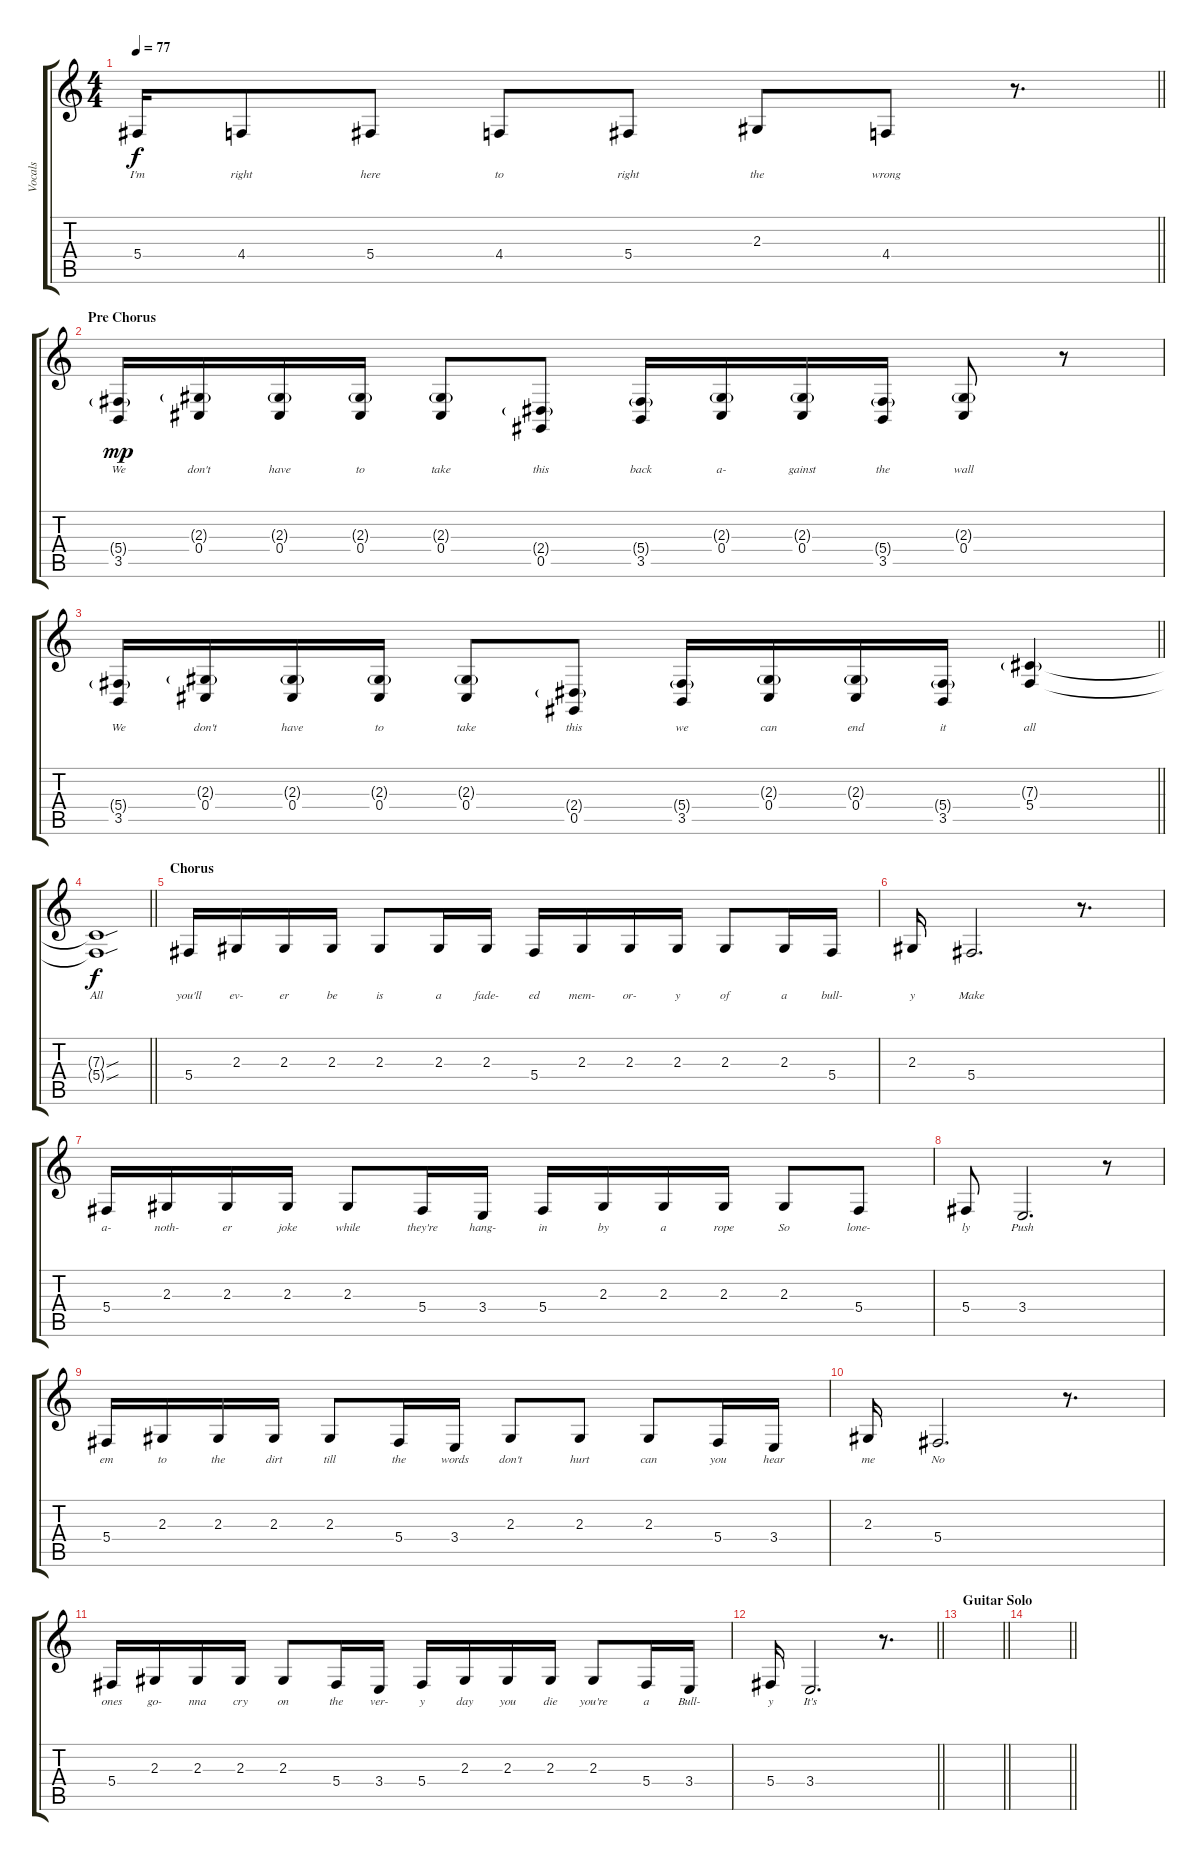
\track ("Vocals" "Vocals") {instrument bassoon}
\staff {score tabs}
\tuning (Eb4 Bb3 Gb3 Db3 Ab2 Eb2) {hide}
\ts (4 4)
\tempo 77
\clef g2
\barLineRight lightlight
\ks c
5.4.16{lyrics (0 "I'm") lyrics (1 "") lyrics (2 "") lyrics (3 "") lyrics (4 "") dy f} 4.4.8{lyrics (0 "right") lyrics (1 "") lyrics (2 "") lyrics (3 "") lyrics (4 "")} 5.4.8{lyrics (0 "here") lyrics (1 "") lyrics (2 "") lyrics (3 "") lyrics (4 "")} 4.4.8{lyrics (0 "to") lyrics (1 "") lyrics (2 "") lyrics (3 "") lyrics (4 "")} 5.4.8{lyrics (0 "right") lyrics (1 "") lyrics (2 "") lyrics (3 "") lyrics (4 "")} 2.3.8{lyrics (0 "the") lyrics (1 "") lyrics (2 "") lyrics (3 "") lyrics (4 "")} 4.4.8{lyrics (0 "wrong") lyrics (1 "") lyrics (2 "") lyrics (3 "") lyrics (4 "")} r.8{d} |
\section ("" "Pre Chorus")
(5.4{g} 3.5).16{lyrics (0 "We") lyrics (1 "") lyrics (2 "") lyrics (3 "") lyrics (4 "") dy mp} (2.3{g} 0.4).16{lyrics (0 "don't") lyrics (1 "") lyrics (2 "") lyrics (3 "") lyrics (4 "")} (2.3{g} 0.4).16{lyrics (0 "have") lyrics (1 "") lyrics (2 "") lyrics (3 "") lyrics (4 "")} (2.3{g} 0.4).16{lyrics (0 "to") lyrics (1 "") lyrics (2 "") lyrics (3 "") lyrics (4 "")} (2.3{g} 0.4).8{lyrics (0 "take") lyrics (1 "") lyrics (2 "") lyrics (3 "") lyrics (4 "")} (2.4{g} 0.5).8{lyrics (0 "this") lyrics (1 "") lyrics (2 "") lyrics (3 "") lyrics (4 "")} (5.4{g} 3.5).16{lyrics (0 "back") lyrics (1 "") lyrics (2 "") lyrics (3 "") lyrics (4 "")} (2.3{g} 0.4).16{lyrics (0 "a-") lyrics (1 "") lyrics (2 "") lyrics (3 "") lyrics (4 "")} (2.3{g} 0.4).16{lyrics (0 "gainst") lyrics (1 "") lyrics (2 "") lyrics (3 "") lyrics (4 "")} (5.4{g} 3.5).16{lyrics (0 "the") lyrics (1 "") lyrics (2 "") lyrics (3 "") lyrics (4 "")} (2.3{g} 0.4).8{lyrics (0 "wall") lyrics (1 "") lyrics (2 "") lyrics (3 "") lyrics (4 "")} r.8 |
\barLineRight lightlight
(5.4{g} 3.5).16{lyrics (0 "We") lyrics (1 "") lyrics (2 "") lyrics (3 "") lyrics (4 "")} (2.3{g} 0.4).16{lyrics (0 "don't") lyrics (1 "") lyrics (2 "") lyrics (3 "") lyrics (4 "")} (2.3{g} 0.4).16{lyrics (0 "have") lyrics (1 "") lyrics (2 "") lyrics (3 "") lyrics (4 "")} (2.3{g} 0.4).16{lyrics (0 "to") lyrics (1 "") lyrics (2 "") lyrics (3 "") lyrics (4 "")} (2.3{g} 0.4).8{lyrics (0 "take") lyrics (1 "") lyrics (2 "") lyrics (3 "") lyrics (4 "")} (2.4{g} 0.5).8{lyrics (0 "this") lyrics (1 "") lyrics (2 "") lyrics (3 "") lyrics (4 "")} (5.4{g} 3.5).16{lyrics (0 "we") lyrics (1 "") lyrics (2 "") lyrics (3 "") lyrics (4 "")} (2.3{g} 0.4).16{lyrics (0 "can") lyrics (1 "") lyrics (2 "") lyrics (3 "") lyrics (4 "")} (2.3{g} 0.4).16{lyrics (0 "end") lyrics (1 "") lyrics (2 "") lyrics (3 "") lyrics (4 "")} (5.4{g} 3.5).16{lyrics (0 "it") lyrics (1 "") lyrics (2 "") lyrics (3 "") lyrics (4 "")} (7.3{g} 5.4).4{lyrics (0 "all") lyrics (1 "") lyrics (2 "") lyrics (3 "") lyrics (4 "")} |
\barLineRight lightlight
(7.3{sou t} 5.4{sou t}).1{lyrics (0 "All") lyrics (1 "") lyrics (2 "") lyrics (3 "") lyrics (4 "") dy f} |
\section ("" "Chorus")
5.4.16{lyrics (0 "you'll") lyrics (1 "") lyrics (2 "") lyrics (3 "") lyrics (4 "")} 2.3.16{lyrics (0 "ev-") lyrics (1 "") lyrics (2 "") lyrics (3 "") lyrics (4 "")} 2.3.16{lyrics (0 "er") lyrics (1 "") lyrics (2 "") lyrics (3 "") lyrics (4 "")} 2.3.16{lyrics (0 "be") lyrics (1 "") lyrics (2 "") lyrics (3 "") lyrics (4 "")} 2.3.8{lyrics (0 "is") lyrics (1 "") lyrics (2 "") lyrics (3 "") lyrics (4 "")} 2.3.16{lyrics (0 "a") lyrics (1 "") lyrics (2 "") lyrics (3 "") lyrics (4 "")} 2.3.16{lyrics (0 "fade-") lyrics (1 "") lyrics (2 "") lyrics (3 "") lyrics (4 "")} 5.4.16{lyrics (0 "ed") lyrics (1 "") lyrics (2 "") lyrics (3 "") lyrics (4 "")} 2.3.16{lyrics (0 "mem-") lyrics (1 "") lyrics (2 "") lyrics (3 "") lyrics (4 "")} 2.3.16{lyrics (0 "or-") lyrics (1 "") lyrics (2 "") lyrics (3 "") lyrics (4 "")} 2.3.16{lyrics (0 "y") lyrics (1 "") lyrics (2 "") lyrics (3 "") lyrics (4 "")} 2.3.8{lyrics (0 "of") lyrics (1 "") lyrics (2 "") lyrics (3 "") lyrics (4 "")} 2.3.16{lyrics (0 "a") lyrics (1 "") lyrics (2 "") lyrics (3 "") lyrics (4 "")} 5.4.16{lyrics (0 "bull-") lyrics (1 "") lyrics (2 "") lyrics (3 "") lyrics (4 "")} |
2.3.16{lyrics (0 "y") lyrics (1 "") lyrics (2 "") lyrics (3 "") lyrics (4 "")} 5.4.2{d lyrics (0 "Make") lyrics (1 "") lyrics (2 "") lyrics (3 "") lyrics (4 "")} r.8{d} |
5.4.16{lyrics (0 "a-") lyrics (1 "") lyrics (2 "") lyrics (3 "") lyrics (4 "")} 2.3.16{lyrics (0 "noth-") lyrics (1 "") lyrics (2 "") lyrics (3 "") lyrics (4 "")} 2.3.16{lyrics (0 "er") lyrics (1 "") lyrics (2 "") lyrics (3 "") lyrics (4 "")} 2.3.16{lyrics (0 "joke") lyrics (1 "") lyrics (2 "") lyrics (3 "") lyrics (4 "")} 2.3.8{lyrics (0 "while") lyrics (1 "") lyrics (2 "") lyrics (3 "") lyrics (4 "")} 5.4.16{lyrics (0 "they're") lyrics (1 "") lyrics (2 "") lyrics (3 "") lyrics (4 "")} 3.4.16{lyrics (0 "hang-") lyrics (1 "") lyrics (2 "") lyrics (3 "") lyrics (4 "")} 5.4.16{lyrics (0 "in") lyrics (1 "") lyrics (2 "") lyrics (3 "") lyrics (4 "")} 2.3.16{lyrics (0 "by") lyrics (1 "") lyrics (2 "") lyrics (3 "") lyrics (4 "")} 2.3.16{lyrics (0 "a") lyrics (1 "") lyrics (2 "") lyrics (3 "") lyrics (4 "")} 2.3.16{lyrics (0 "rope") lyrics (1 "") lyrics (2 "") lyrics (3 "") lyrics (4 "")} 2.3.8{lyrics (0 "So") lyrics (1 "") lyrics (2 "") lyrics (3 "") lyrics (4 "")} 5.4.8{lyrics (0 "lone-") lyrics (1 "") lyrics (2 "") lyrics (3 "") lyrics (4 "")} |
5.4.8{lyrics (0 "ly") lyrics (1 "") lyrics (2 "") lyrics (3 "") lyrics (4 "")} 3.4.2{d lyrics (0 "Push") lyrics (1 "") lyrics (2 "") lyrics (3 "") lyrics (4 "")} r.8 |
5.4.16{lyrics (0 "em") lyrics (1 "") lyrics (2 "") lyrics (3 "") lyrics (4 "")} 2.3.16{lyrics (0 "to") lyrics (1 "") lyrics (2 "") lyrics (3 "") lyrics (4 "")} 2.3.16{lyrics (0 "the") lyrics (1 "") lyrics (2 "") lyrics (3 "") lyrics (4 "")} 2.3.16{lyrics (0 "dirt") lyrics (1 "") lyrics (2 "") lyrics (3 "") lyrics (4 "")} 2.3.8{lyrics (0 "till") lyrics (1 "") lyrics (2 "") lyrics (3 "") lyrics (4 "")} 5.4.16{lyrics (0 "the") lyrics (1 "") lyrics (2 "") lyrics (3 "") lyrics (4 "")} 3.4.16{lyrics (0 "words") lyrics (1 "") lyrics (2 "") lyrics (3 "") lyrics (4 "")} 2.3.8{lyrics (0 "don't") lyrics (1 "") lyrics (2 "") lyrics (3 "") lyrics (4 "")} 2.3.8{lyrics (0 "hurt") lyrics (1 "") lyrics (2 "") lyrics (3 "") lyrics (4 "")} 2.3.8{lyrics (0 "can") lyrics (1 "") lyrics (2 "") lyrics (3 "") lyrics (4 "")} 5.4.16{lyrics (0 "you") lyrics (1 "") lyrics (2 "") lyrics (3 "") lyrics (4 "")} 3.4.16{lyrics (0 "hear") lyrics (1 "") lyrics (2 "") lyrics (3 "") lyrics (4 "")} |
2.3.16{lyrics (0 "me") lyrics (1 "") lyrics (2 "") lyrics (3 "") lyrics (4 "")} 5.4.2{d lyrics (0 "No") lyrics (1 "") lyrics (2 "") lyrics (3 "") lyrics (4 "")} r.8{d} |
5.4.16{lyrics (0 "ones") lyrics (1 "") lyrics (2 "") lyrics (3 "") lyrics (4 "")} 2.3.16{lyrics (0 "go-") lyrics (1 "") lyrics (2 "") lyrics (3 "") lyrics (4 "")} 2.3.16{lyrics (0 "nna") lyrics (1 "") lyrics (2 "") lyrics (3 "") lyrics (4 "")} 2.3.16{lyrics (0 "cry") lyrics (1 "") lyrics (2 "") lyrics (3 "") lyrics (4 "")} 2.3.8{lyrics (0 "on") lyrics (1 "") lyrics (2 "") lyrics (3 "") lyrics (4 "")} 5.4.16{lyrics (0 "the") lyrics (1 "") lyrics (2 "") lyrics (3 "") lyrics (4 "")} 3.4.16{lyrics (0 "ver-") lyrics (1 "") lyrics (2 "") lyrics (3 "") lyrics (4 "")} 5.4.16{lyrics (0 "y") lyrics (1 "") lyrics (2 "") lyrics (3 "") lyrics (4 "")} 2.3.16{lyrics (0 "day") lyrics (1 "") lyrics (2 "") lyrics (3 "") lyrics (4 "")} 2.3.16{lyrics (0 "you") lyrics (1 "") lyrics (2 "") lyrics (3 "") lyrics (4 "")} 2.3.16{lyrics (0 "die") lyrics (1 "") lyrics (2 "") lyrics (3 "") lyrics (4 "")} 2.3.8{lyrics (0 "you're") lyrics (1 "") lyrics (2 "") lyrics (3 "") lyrics (4 "")} 5.4.16{lyrics (0 "a") lyrics (1 "") lyrics (2 "") lyrics (3 "") lyrics (4 "")} 3.4.16{lyrics (0 "Bull-") lyrics (1 "") lyrics (2 "") lyrics (3 "") lyrics (4 "")} |
\barLineRight lightlight
5.4.16{lyrics (0 "y") lyrics (1 "") lyrics (2 "") lyrics (3 "") lyrics (4 "")} 3.4.2{d lyrics (0 "It's") lyrics (1 "") lyrics (2 "") lyrics (3 "") lyrics (4 "")} r.8{d} |
\section ("" "Guitar Solo")
\barLineRight lightlight
|
\barLineRight lightlight
